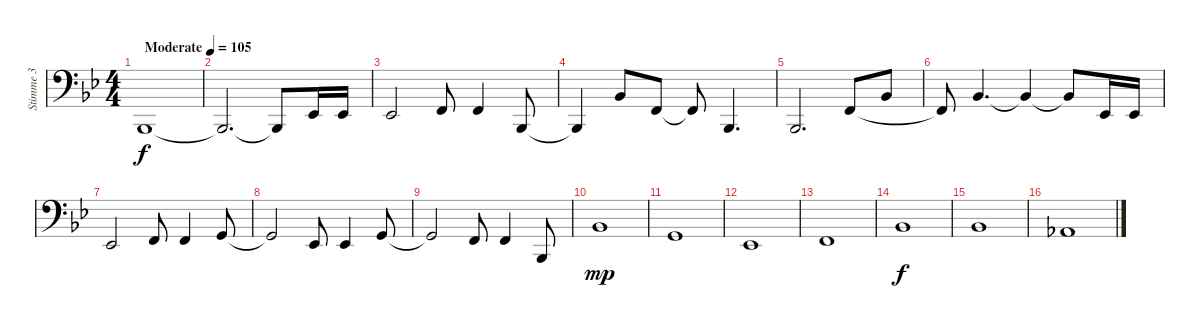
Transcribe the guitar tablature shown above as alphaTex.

\track ("Stimme 3" "Stimme 3") {instrument acousticgrandpiano}
\staff {score}
\tuning (G2 D2 A1 E1) {hide}
\ts (4 4)
\tempo (105 "Moderate")
\clef f4
\ks bb
1.3.1{dy f instrument acousticgrandpiano} |
1.3{t}.2{d} 1.3{t}.8 1.2.16 1.2.16 |
1.2.2 3.2.8 3.2.4 1.3.8 |
1.3{t}.4 3.1.8 3.2.8 3.2{t}.8 1.3.4{d} |
1.3.2{d} 3.2.8 3.1.8 |
3.2{t}.8 3.1.4{d} 3.1{t}.4 3.1{t}.8 1.2.16 1.2.16 |
1.2.2 3.2.8 3.2.4 0.1.8 |
0.1{t}.2 1.2.8 1.2.4 0.1.8 |
0.1{t}.2 3.2.8 3.2.4 1.3.8 |
3.1.1{dy mp} |
0.1.1 |
1.2.1 |
3.2.1 |
3.1.1{dy f} |
3.1.1 |
1.1.1
